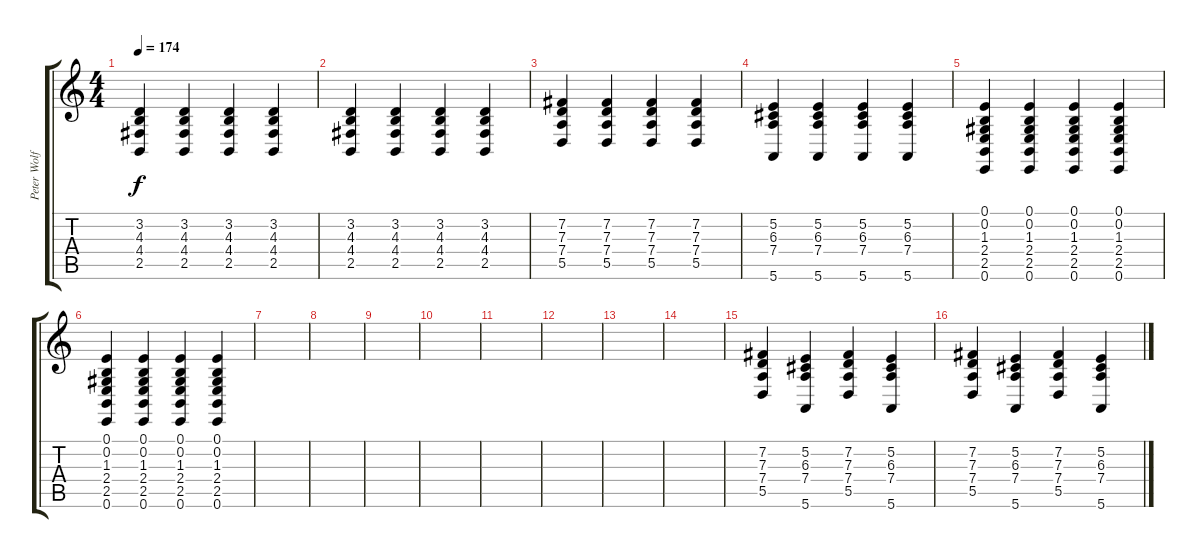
\track ("Peter Wolf " "Peter Wolf") {instrument electricgrandpiano}
\staff {score tabs}
\tuning (E4 B3 G3 D3 A2 E2) {hide}
\ts (4 4)
\tempo 174
\clef g2
\ks c
(3.2 4.3 4.4 2.5).4{dy f} (3.2 4.3 4.4 2.5).4 (3.2 4.3 4.4 2.5).4 (3.2 4.3 4.4 2.5).4 |
(3.2 4.3 4.4 2.5).4 (3.2 4.3 4.4 2.5).4 (3.2 4.3 4.4 2.5).4 (3.2 4.3 4.4 2.5).4 |
(7.2 7.3 7.4 5.5).4 (7.2 7.3 7.4 5.5).4 (7.2 7.3 7.4 5.5).4 (7.2 7.3 7.4 5.5).4 |
(5.2 6.3 7.4 5.6).4 (5.2 6.3 7.4 5.6).4 (5.2 6.3 7.4 5.6).4 (5.2 6.3 7.4 5.6).4 |
(0.1 0.2 1.3 2.4 2.5 0.6).4 (0.1 0.2 1.3 2.4 2.5 0.6).4 (0.1 0.2 1.3 2.4 2.5 0.6).4 (0.1 0.2 1.3 2.4 2.5 0.6).4 |
(0.1 0.2 1.3 2.4 2.5 0.6).4 (0.1 0.2 1.3 2.4 2.5 0.6).4 (0.1 0.2 1.3 2.4 2.5 0.6).4 (0.1 0.2 1.3 2.4 2.5 0.6).4 |
|
|
|
|
|
|
|
|
(7.2 7.3 7.4 5.5).4 (5.2 6.3 7.4 5.6).4 (7.2 7.3 7.4 5.5).4 (5.2 6.3 7.4 5.6).4 |
(7.2 7.3 7.4 5.5).4 (5.2 6.3 7.4 5.6).4 (7.2 7.3 7.4 5.5).4 (5.2 6.3 7.4 5.6).4
